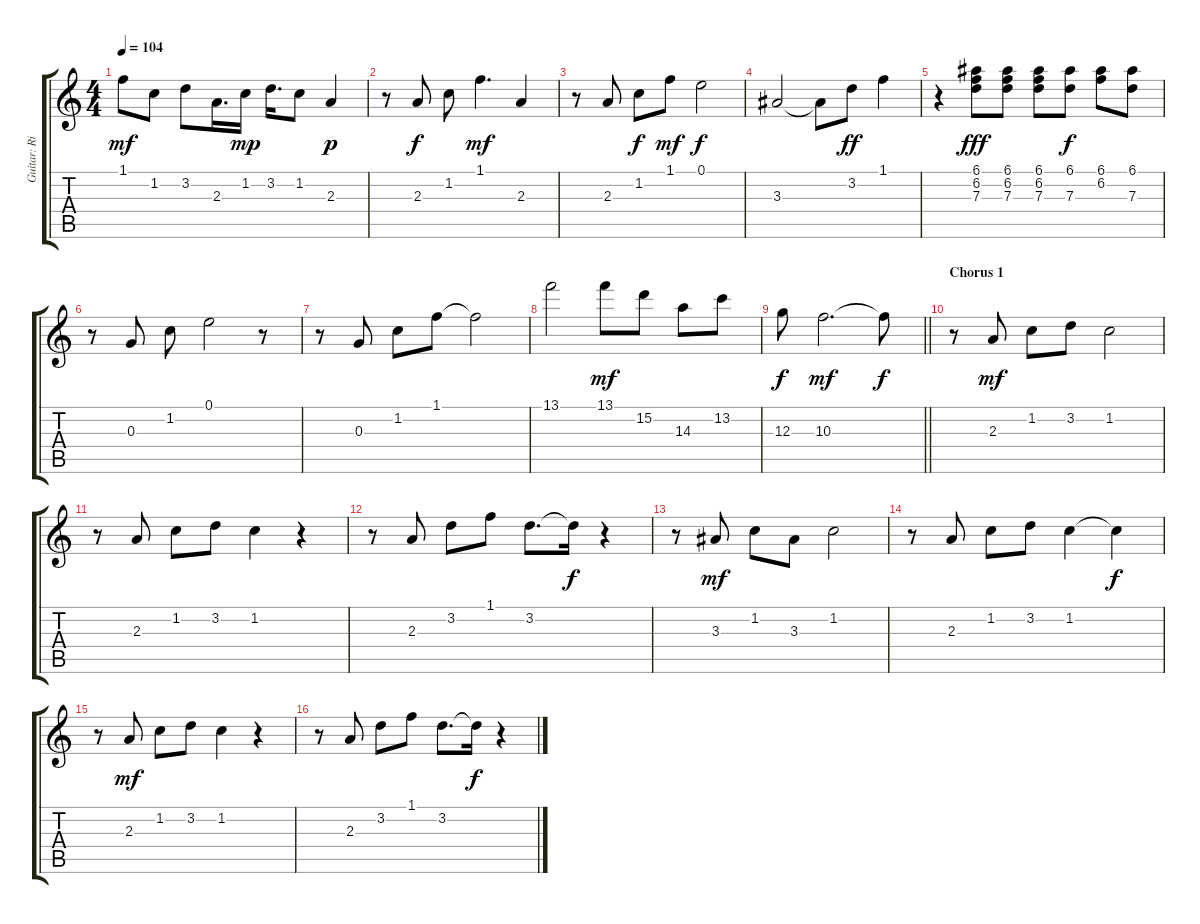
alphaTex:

\track ("Guitar: Rick Vito" "Guitar: Ri") {instrument electricguitarjazz}
\staff {score tabs}
\tuning (E4 B3 G3 D3 A2 E2) {hide}
\ts (4 4)
\tempo 104
\clef g2
\ks c
1.1.8{dy mf} 1.2.8 3.2.8 2.3.16{d} 1.2.16{dy mp} 3.2.16{d} 1.2.8 2.3.4{dy p} |
r.8 2.3.8{dy f} 1.2.8 1.1.4{d dy mf} 2.3.4 |
r.8 2.3.8 1.2.8{dy f} 1.1.8{dy mf} 0.1.2{dy f} |
3.3.2 3.3{t}.8 3.2.8{dy ff} 1.1.4 |
r.4 (6.1 6.2 7.3).8{dy fff} (6.1 6.2 7.3).8 (6.1 6.2 7.3).8 (6.1 7.3).8{dy f} (6.1 6.2).8 (6.1 7.3).8 |
r.8 0.3.8 1.2.8 0.1.2 r.8 |
r.8 0.3.8 1.2.8 1.1.8 1.1{t}.2 |
13.1.2 13.1.8{dy mf} 15.2.8 14.3.8 13.2.8 |
\barLineRight lightlight
12.3.8{dy f} 10.3.2{d dy mf} 10.3{t}.8{dy f} |
\section ("" "Chorus 1")
r.8 2.3.8{dy mf} 1.2.8 3.2.8 1.2.2 |
r.8 2.3.8 1.2.8 3.2.8 1.2.4 r.4 |
r.8 2.3.8 3.2.8 1.1.8 3.2.8{d} 3.2{t}.16{dy f} r.4 |
r.8 3.3.8{dy mf} 1.2.8 3.3.8 1.2.2 |
r.8 2.3.8 1.2.8 3.2.8 1.2.4 1.2{t}.4{dy f} |
r.8 2.3.8{dy mf} 1.2.8 3.2.8 1.2.4 r.4 |
r.8 2.3.8 3.2.8 1.1.8 3.2.8{d} 3.2{t}.16{dy f} r.4
